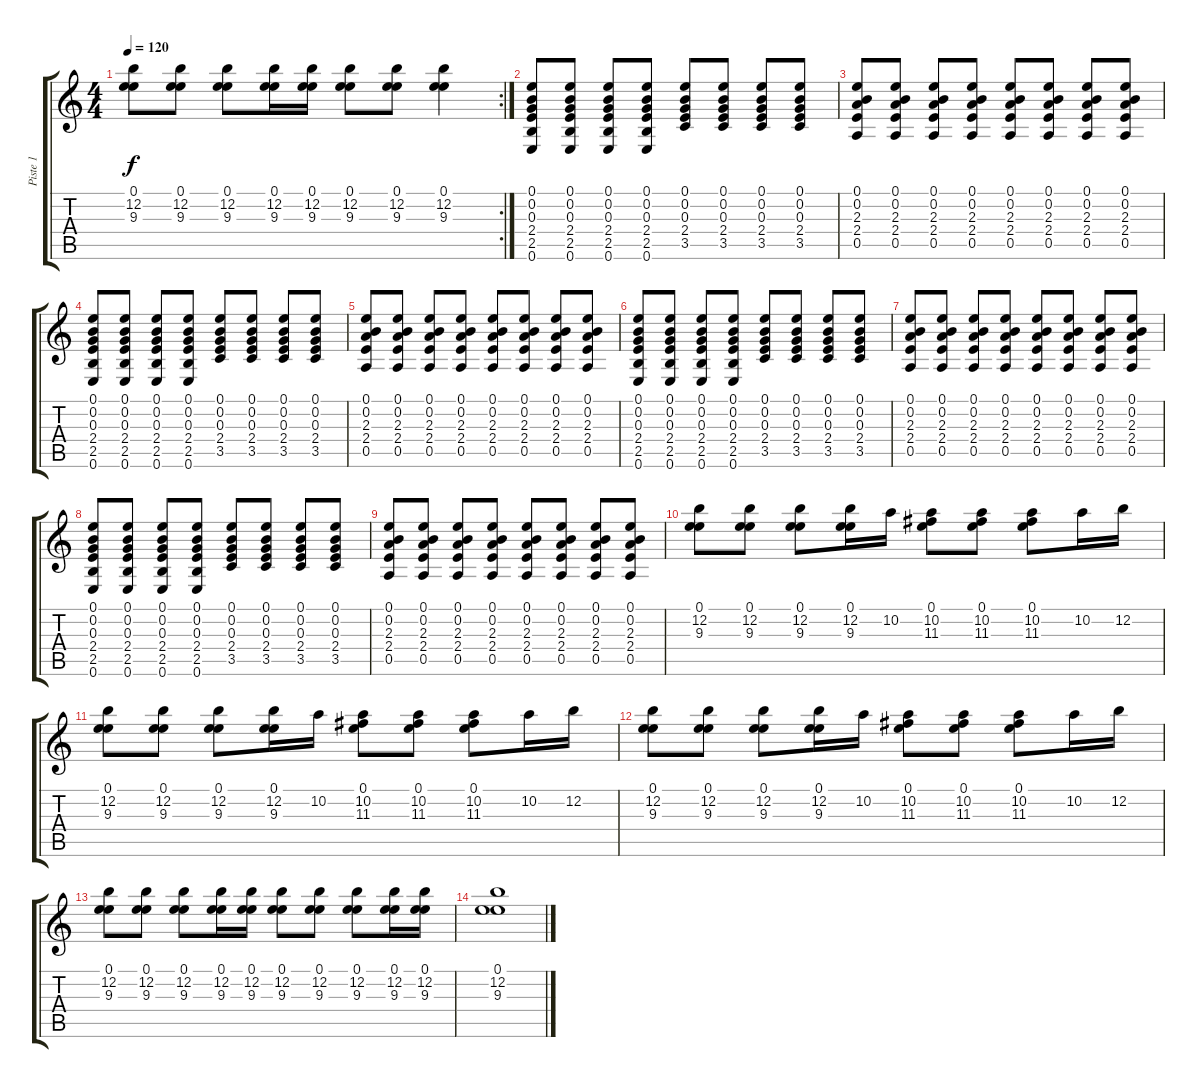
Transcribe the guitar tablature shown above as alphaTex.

\track ("Piste 1" "Piste 1") {instrument distortionguitar}
\staff {score tabs}
\tuning (E4 B3 G3 D3 A2 E2) {hide}
\rc 2
\ts (4 4)
\tempo 120
\clef g2
\ks c
(0.1 12.2 9.3).8{dy f} (0.1 12.2 9.3).8 (0.1 12.2 9.3).8 (0.1 12.2 9.3).16 (0.1 12.2 9.3).16 (0.1 12.2 9.3).8 (0.1 12.2 9.3).8 (0.1 12.2 9.3).4 |
(0.1 0.2 0.3 2.4 2.5 0.6).8 (0.1 0.2 0.3 2.4 2.5 0.6).8 (0.1 0.2 0.3 2.4 2.5 0.6).8 (0.1 0.2 0.3 2.4 2.5 0.6).8 (0.1 0.2 0.3 2.4 3.5).8 (0.1 0.2 0.3 2.4 3.5).8 (0.1 0.2 0.3 2.4 3.5).8 (0.1 0.2 0.3 2.4 3.5).8 |
(0.1 0.2 2.3 2.4 0.5).8 (0.1 0.2 2.3 2.4 0.5).8 (0.1 0.2 2.3 2.4 0.5).8 (0.1 0.2 2.3 2.4 0.5).8 (0.1 0.2 2.3 2.4 0.5).8 (0.1 0.2 2.3 2.4 0.5).8 (0.1 0.2 2.3 2.4 0.5).8 (0.1 0.2 2.3 2.4 0.5).8 |
(0.1 0.2 0.3 2.4 2.5 0.6).8 (0.1 0.2 0.3 2.4 2.5 0.6).8 (0.1 0.2 0.3 2.4 2.5 0.6).8 (0.1 0.2 0.3 2.4 2.5 0.6).8 (0.1 0.2 0.3 2.4 3.5).8 (0.1 0.2 0.3 2.4 3.5).8 (0.1 0.2 0.3 2.4 3.5).8 (0.1 0.2 0.3 2.4 3.5).8 |
(0.1 0.2 2.3 2.4 0.5).8 (0.1 0.2 2.3 2.4 0.5).8 (0.1 0.2 2.3 2.4 0.5).8 (0.1 0.2 2.3 2.4 0.5).8 (0.1 0.2 2.3 2.4 0.5).8 (0.1 0.2 2.3 2.4 0.5).8 (0.1 0.2 2.3 2.4 0.5).8 (0.1 0.2 2.3 2.4 0.5).8 |
(0.1 0.2 0.3 2.4 2.5 0.6).8 (0.1 0.2 0.3 2.4 2.5 0.6).8 (0.1 0.2 0.3 2.4 2.5 0.6).8 (0.1 0.2 0.3 2.4 2.5 0.6).8 (0.1 0.2 0.3 2.4 3.5).8 (0.1 0.2 0.3 2.4 3.5).8 (0.1 0.2 0.3 2.4 3.5).8 (0.1 0.2 0.3 2.4 3.5).8 |
(0.1 0.2 2.3 2.4 0.5).8 (0.1 0.2 2.3 2.4 0.5).8 (0.1 0.2 2.3 2.4 0.5).8 (0.1 0.2 2.3 2.4 0.5).8 (0.1 0.2 2.3 2.4 0.5).8 (0.1 0.2 2.3 2.4 0.5).8 (0.1 0.2 2.3 2.4 0.5).8 (0.1 0.2 2.3 2.4 0.5).8 |
(0.1 0.2 0.3 2.4 2.5 0.6).8 (0.1 0.2 0.3 2.4 2.5 0.6).8 (0.1 0.2 0.3 2.4 2.5 0.6).8 (0.1 0.2 0.3 2.4 2.5 0.6).8 (0.1 0.2 0.3 2.4 3.5).8 (0.1 0.2 0.3 2.4 3.5).8 (0.1 0.2 0.3 2.4 3.5).8 (0.1 0.2 0.3 2.4 3.5).8 |
(0.1 0.2 2.3 2.4 0.5).8 (0.1 0.2 2.3 2.4 0.5).8 (0.1 0.2 2.3 2.4 0.5).8 (0.1 0.2 2.3 2.4 0.5).8 (0.1 0.2 2.3 2.4 0.5).8 (0.1 0.2 2.3 2.4 0.5).8 (0.1 0.2 2.3 2.4 0.5).8 (0.1 0.2 2.3 2.4 0.5).8 |
(0.1 12.2 9.3).8 (0.1 12.2 9.3).8 (0.1 12.2 9.3).8 (0.1 12.2 9.3).16 10.2.16 (0.1 10.2 11.3).8 (0.1 10.2 11.3).8 (0.1 10.2 11.3).8 10.2.16 12.2.16 |
(0.1 12.2 9.3).8 (0.1 12.2 9.3).8 (0.1 12.2 9.3).8 (0.1 12.2 9.3).16 10.2.16 (0.1 10.2 11.3).8 (0.1 10.2 11.3).8 (0.1 10.2 11.3).8 10.2.16 12.2.16 |
(0.1 12.2 9.3).8 (0.1 12.2 9.3).8 (0.1 12.2 9.3).8 (0.1 12.2 9.3).16 10.2.16 (0.1 10.2 11.3).8 (0.1 10.2 11.3).8 (0.1 10.2 11.3).8 10.2.16 12.2.16 |
(0.1 12.2 9.3).8 (0.1 12.2 9.3).8 (0.1 12.2 9.3).8 (0.1 12.2 9.3).16 (0.1 12.2 9.3).16 (0.1 12.2 9.3).8 (0.1 12.2 9.3).8 (0.1 12.2 9.3).8 (0.1 12.2 9.3).16 (0.1 12.2 9.3).16 |
(0.1 12.2 9.3).1
